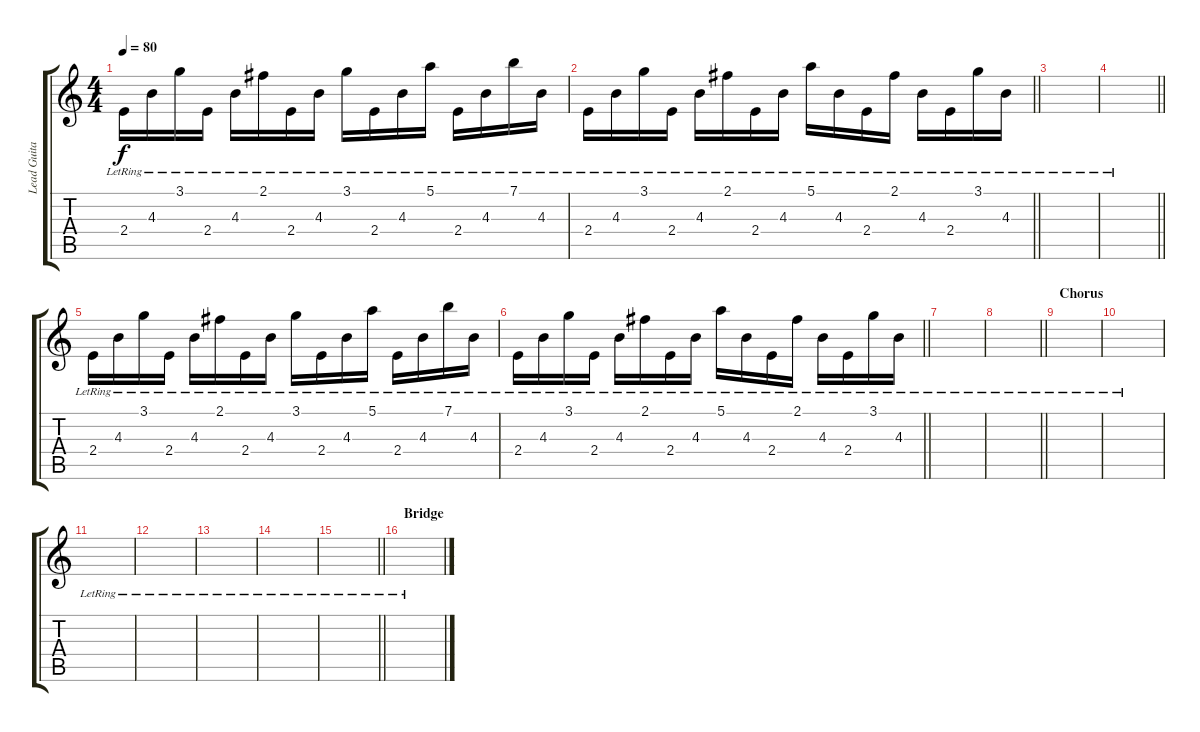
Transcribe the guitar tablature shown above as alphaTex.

\track ("Lead Guitar II" "Lead Guita") {instrument electricguitarclean}
\staff {score tabs}
\tuning (E4 B3 G3 D3 A2 E2) {hide}
\ts (4 4)
\tempo 80
\clef g2
\ks c
2.4{lr}.16{dy f} 4.3{lr}.16 3.1{lr}.16 2.4{lr}.16 4.3{lr}.16 2.1{lr}.16 2.4{lr}.16 4.3{lr}.16 3.1{lr}.16 2.4{lr}.16 4.3{lr}.16 5.1{lr}.16 2.4{lr}.16 4.3{lr}.16 7.1{lr}.16 4.3{lr}.16 |
\barLineRight lightlight
2.4{lr}.16 4.3{lr}.16 3.1{lr}.16 2.4{lr}.16 4.3{lr}.16 2.1{lr}.16 2.4{lr}.16 4.3{lr}.16 5.1{lr}.16 4.3{lr}.16 2.4{lr}.16 2.1{lr}.16 4.3{lr}.16 2.4{lr}.16 3.1{lr}.16 4.3{lr}.16 |
|
\barLineRight lightlight
|
2.4{lr}.16 4.3{lr}.16 3.1{lr}.16 2.4{lr}.16 4.3{lr}.16 2.1{lr}.16 2.4{lr}.16 4.3{lr}.16 3.1{lr}.16 2.4{lr}.16 4.3{lr}.16 5.1{lr}.16 2.4{lr}.16 4.3{lr}.16 7.1{lr}.16 4.3{lr}.16 |
\barLineRight lightlight
2.4{lr}.16 4.3{lr}.16 3.1{lr}.16 2.4{lr}.16 4.3{lr}.16 2.1{lr}.16 2.4{lr}.16 4.3{lr}.16 5.1{lr}.16 4.3{lr}.16 2.4{lr}.16 2.1{lr}.16 4.3{lr}.16 2.4{lr}.16 3.1{lr}.16 4.3{lr}.16 |
|
\barLineRight lightlight
|
\section ("" "Chorus")
|
|
|
|
|
|
\barLineRight lightlight
|
\section ("" "Bridge")
